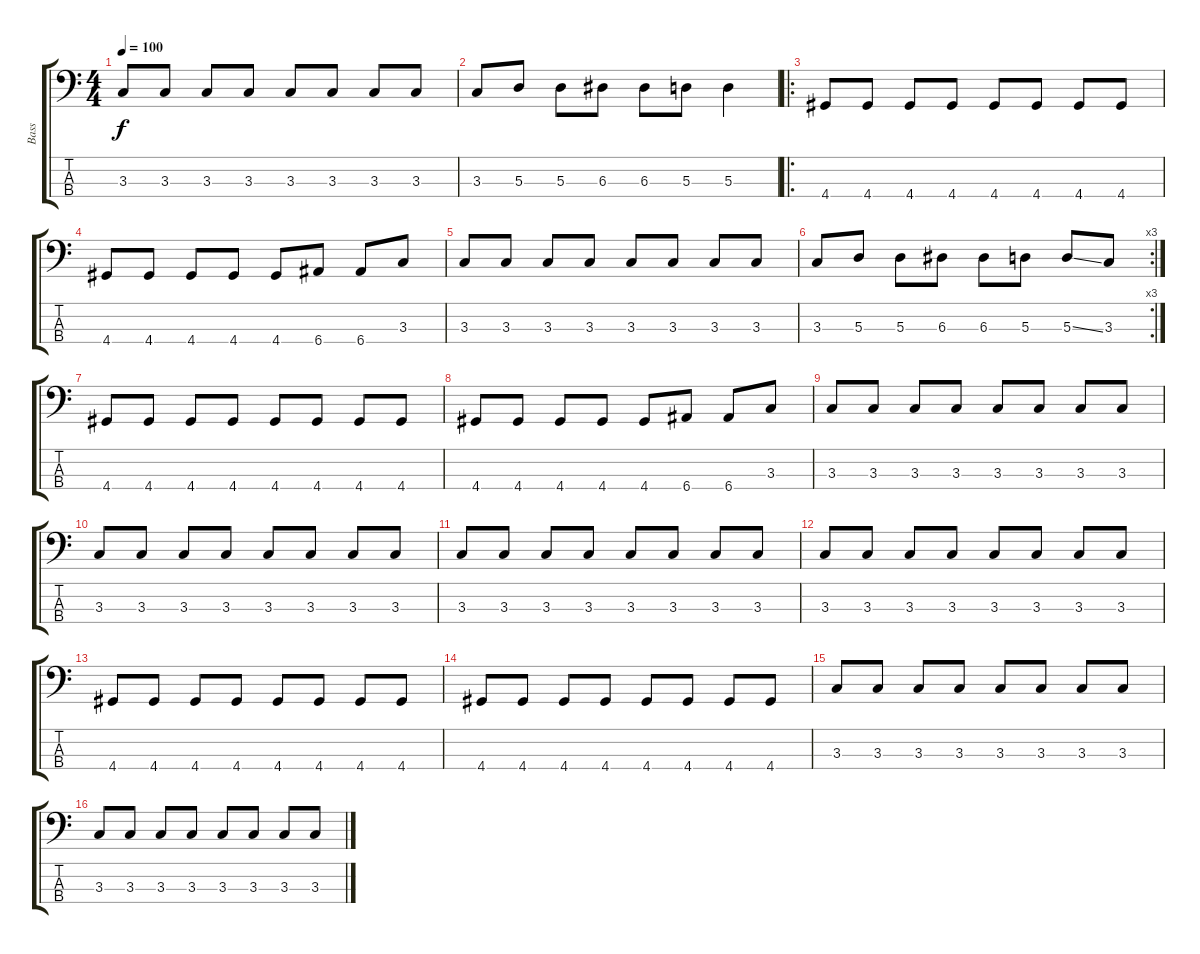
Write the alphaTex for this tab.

\track ("Bass" "Bass") {instrument electricbassfinger}
\staff {score tabs}
\tuning (G2 D2 A1 E1) {hide}
\ts (4 4)
\tempo 100
\clef f4
\ks c
3.3.8{dy f} 3.3.8 3.3.8 3.3.8 3.3.8 3.3.8 3.3.8 3.3.8 |
3.3.8 5.3.8 5.3.8 6.3.8 6.3.8 5.3.8 5.3.4 |
\ro
4.4.8 4.4.8 4.4.8 4.4.8 4.4.8 4.4.8 4.4.8 4.4.8 |
4.4.8 4.4.8 4.4.8 4.4.8 4.4.8 6.4.8 6.4.8 3.3.8 |
3.3.8 3.3.8 3.3.8 3.3.8 3.3.8 3.3.8 3.3.8 3.3.8 |
\rc 3
3.3.8 5.3.8 5.3.8 6.3.8 6.3.8 5.3.8 5.3{ss}.8 3.3.8 |
4.4.8 4.4.8 4.4.8 4.4.8 4.4.8 4.4.8 4.4.8 4.4.8 |
4.4.8 4.4.8 4.4.8 4.4.8 4.4.8 6.4.8 6.4.8 3.3.8 |
3.3.8 3.3.8 3.3.8 3.3.8 3.3.8 3.3.8 3.3.8 3.3.8 |
3.3.8 3.3.8 3.3.8 3.3.8 3.3.8 3.3.8 3.3.8 3.3.8 |
3.3.8 3.3.8 3.3.8 3.3.8 3.3.8 3.3.8 3.3.8 3.3.8 |
3.3.8 3.3.8 3.3.8 3.3.8 3.3.8 3.3.8 3.3.8 3.3.8 |
4.4.8 4.4.8 4.4.8 4.4.8 4.4.8 4.4.8 4.4.8 4.4.8 |
4.4.8 4.4.8 4.4.8 4.4.8 4.4.8 4.4.8 4.4.8 4.4.8 |
3.3.8 3.3.8 3.3.8 3.3.8 3.3.8 3.3.8 3.3.8 3.3.8 |
3.3.8 3.3.8 3.3.8 3.3.8 3.3.8 3.3.8 3.3.8 3.3.8
